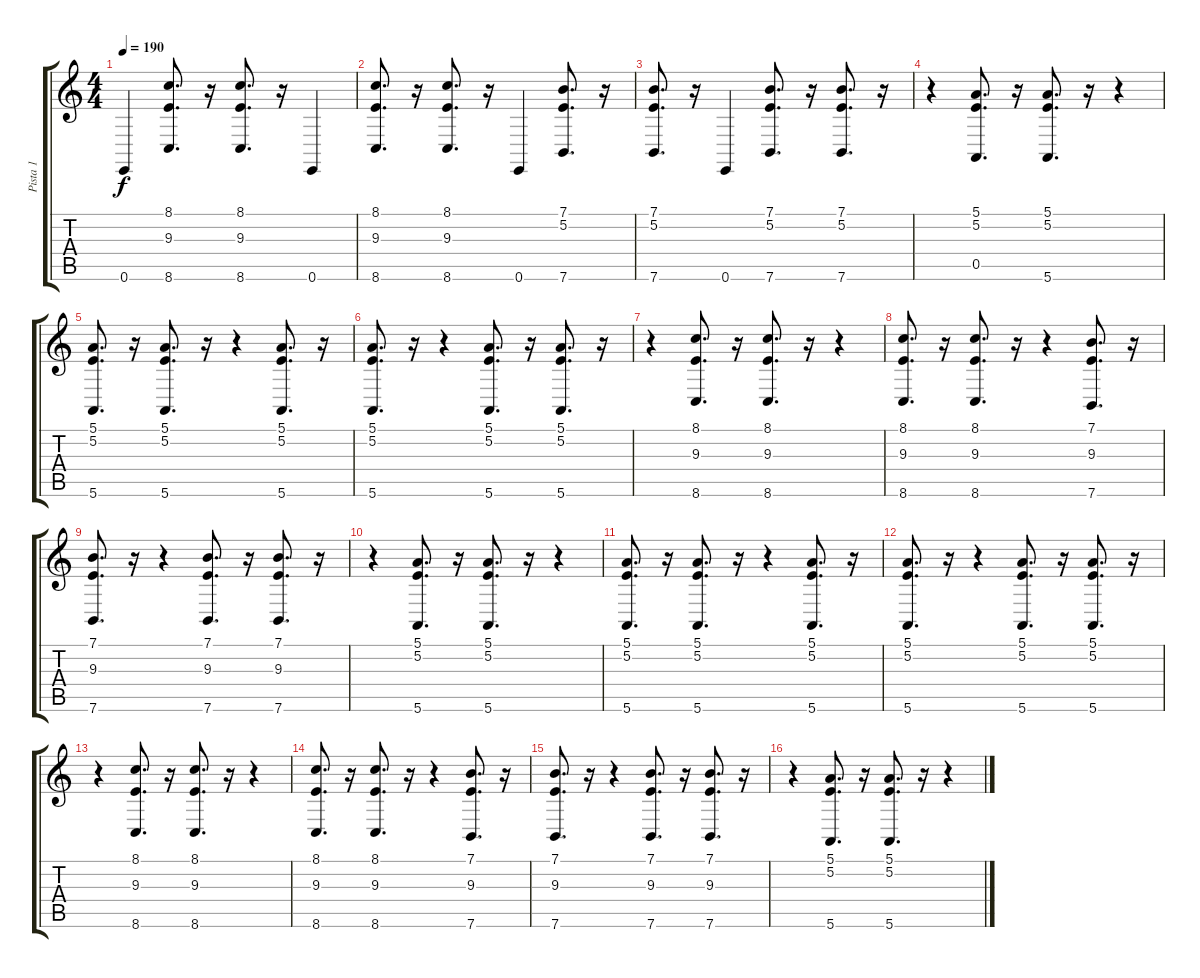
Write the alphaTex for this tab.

\track ("Pista 1" "Pista 1") {instrument acousticgrandpiano}
\staff {score tabs}
\tuning (E4 B3 G3 D3 A2 E2) {hide}
\ts (4 4)
\tempo 190
\clef g2
\ks c
0.6.4{dy f} (8.1 9.3 8.6).8{d} r.16 (8.1 9.3 8.6).8{d} r.16 0.6.4 |
(8.1 9.3 8.6).8{d} r.16 (8.1 9.3 8.6).8{d} r.16 0.6.4 (7.1 5.2 7.6).8{d} r.16 |
(7.1 5.2 7.6).8{d} r.16 0.6.4 (7.1 5.2 7.6).8{d} r.16 (7.1 5.2 7.6).8{d} r.16 |
r.4 (5.1 5.2 0.5).8{d} r.16 (5.1 5.2 5.6).8{d} r.16 r.4 |
(5.1 5.2 5.6).8{d} r.16 (5.1 5.2 5.6).8{d} r.16 r.4 (5.1 5.2 5.6).8{d} r.16 |
(5.1 5.2 5.6).8{d} r.16 r.4 (5.1 5.2 5.6).8{d} r.16 (5.1 5.2 5.6).8{d} r.16 |
r.4 (8.1 9.3 8.6).8{d} r.16 (8.1 9.3 8.6).8{d} r.16 r.4 |
(8.1 9.3 8.6).8{d} r.16 (8.1 9.3 8.6).8{d} r.16 r.4 (7.1 9.3 7.6).8{d} r.16 |
(7.1 9.3 7.6).8{d} r.16 r.4 (7.1 9.3 7.6).8{d} r.16 (7.1 9.3 7.6).8{d} r.16 |
r.4 (5.1 5.2 5.6).8{d} r.16 (5.1 5.2 5.6).8{d} r.16 r.4 |
(5.1 5.2 5.6).8{d} r.16 (5.1 5.2 5.6).8{d} r.16 r.4 (5.1 5.2 5.6).8{d} r.16 |
(5.1 5.2 5.6).8{d} r.16 r.4 (5.1 5.2 5.6).8{d} r.16 (5.1 5.2 5.6).8{d} r.16 |
r.4 (8.1 9.3 8.6).8{d} r.16 (8.1 9.3 8.6).8{d} r.16 r.4 |
(8.1 9.3 8.6).8{d} r.16 (8.1 9.3 8.6).8{d} r.16 r.4 (7.1 9.3 7.6).8{d} r.16 |
(7.1 9.3 7.6).8{d} r.16 r.4 (7.1 9.3 7.6).8{d} r.16 (7.1 9.3 7.6).8{d} r.16 |
r.4 (5.1 5.2 5.6).8{d} r.16 (5.1 5.2 5.6).8{d} r.16 r.4
